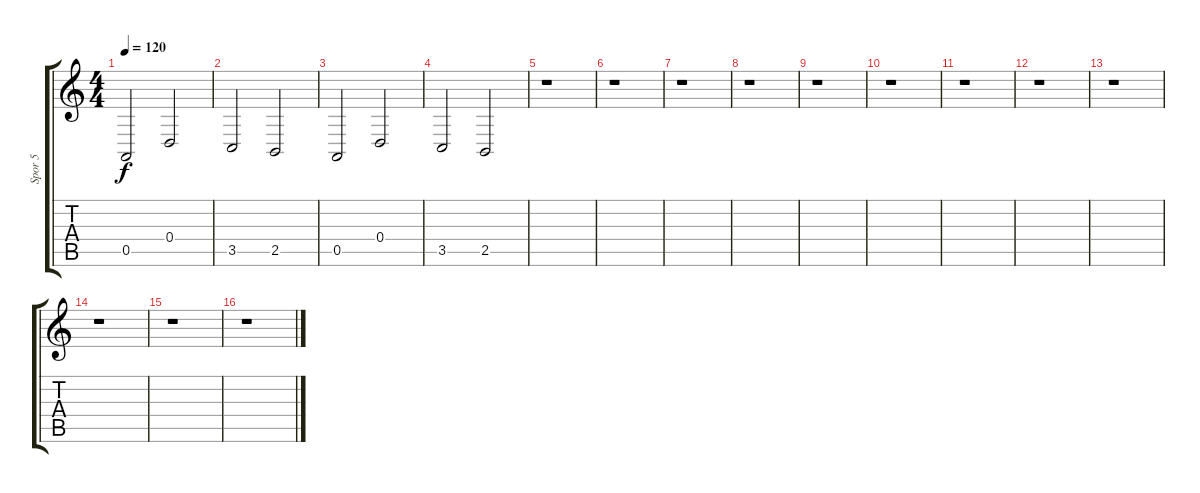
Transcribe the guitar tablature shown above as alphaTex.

\track ("Spor 5" "Spor 5") {instrument stringensemble2}
\staff {score tabs}
\tuning (E4 B3 G3 D3 A2 E2) {hide}
\ts (4 4)
\tempo 120
\clef g2
\ks c
0.5.2{dy f} 0.4.2 |
3.5.2 2.5.2 |
0.5.2 0.4.2 |
3.5.2 2.5.2 |
r.1 |
r.1 |
r.1 |
r.1 |
r.1 |
r.1 |
r.1 |
r.1 |
r.1 |
r.1 |
r.1 |
r.1
